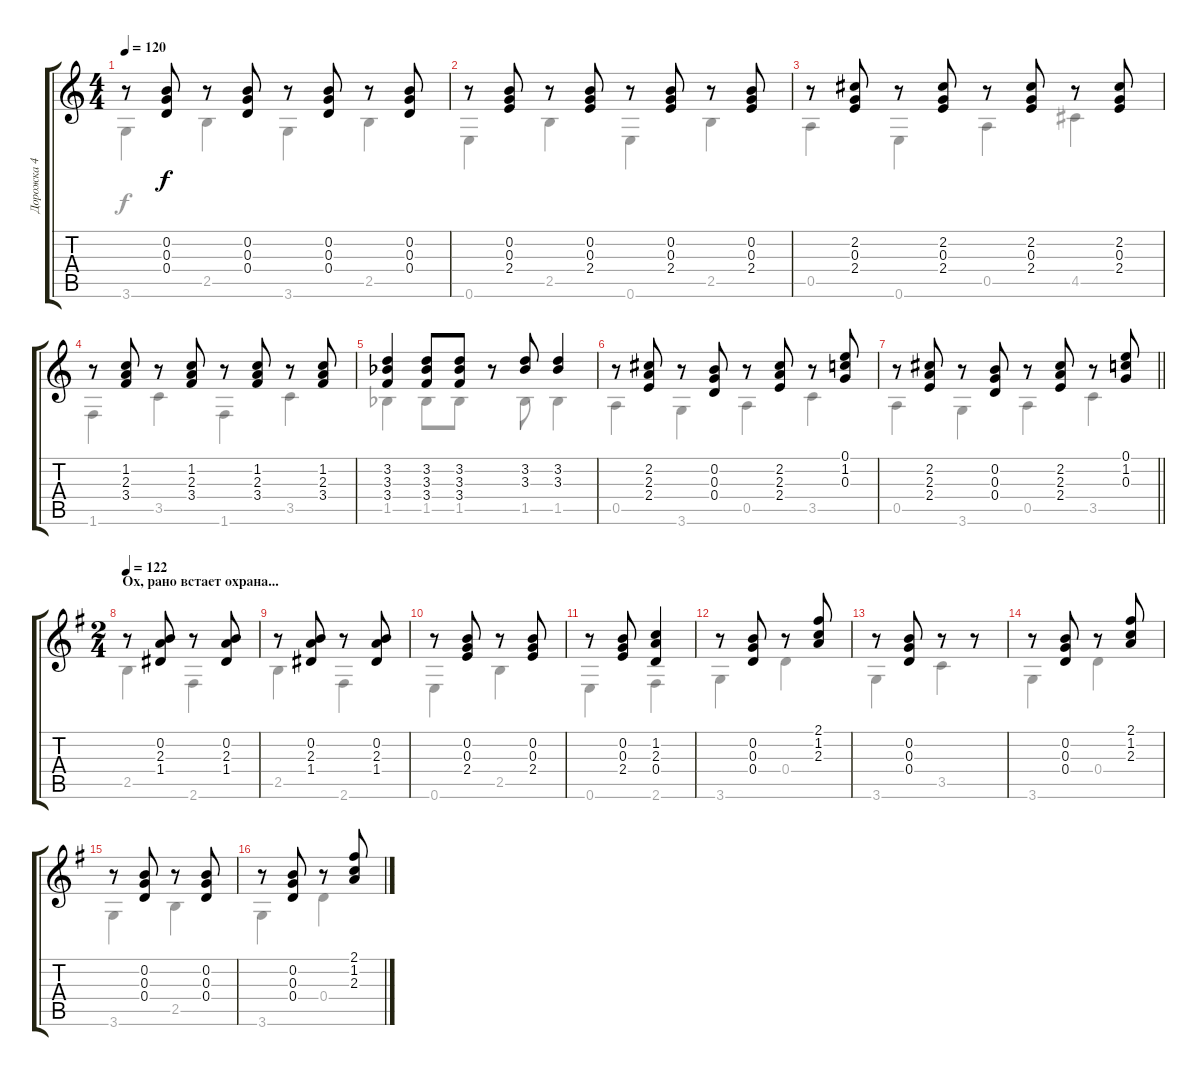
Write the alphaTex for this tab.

\track ("Дорожка 4" "Дорожка 4") {instrument acousticguitarnylon}
\staff {score tabs}
\tuning (E4 B3 G3 D3 A2 E2) {hide}
\voice
\ts (4 4)
\tempo 120
\clef g2
\ks c
r.8{dy f} (0.2 0.3 0.4).8 r.8 (0.2 0.3 0.4).8 r.8 (0.2 0.3 0.4).8 r.8 (0.2 0.3 0.4).8 |
r.8 (0.2 0.3 2.4).8 r.8 (0.2 0.3 2.4).8 r.8 (0.2 0.3 2.4).8 r.8 (0.2 0.3 2.4).8 |
r.8 (2.2 0.3 2.4).8 r.8 (2.2 0.3 2.4).8 r.8 (2.2 0.3 2.4).8 r.8 (2.2 0.3 2.4).8 |
r.8 (1.2 2.3 3.4).8 r.8 (1.2 2.3 3.4).8 r.8 (1.2 2.3 3.4).8 r.8 (1.2 2.3 3.4).8 |
(3.2 3.3{acc b} 3.4).4 (3.2 3.3{acc b} 3.4).8 (3.2 3.3{acc b} 3.4).8 r.8 (3.2 3.3{acc b}).8 (3.2 3.3{acc b}).4 |
r.8 (2.2 2.3 2.4).8 r.8 (0.2 0.3 0.4).8 r.8 (2.2 2.3 2.4).8 r.8 (0.1 1.2 0.3).8 |
\barLineRight lightlight
r.8 (2.2 2.3 2.4).8 r.8 (0.2 0.3 0.4).8 r.8 (2.2 2.3 2.4).8 r.8 (0.1 1.2 0.3).8 |
\ts (2 4)
\section ("" "Ох, рано встает охрана...")
\tempo 122
\ks g
r.8 (0.2 2.3 1.4).8 r.8 (0.2 2.3 1.4).8 |
r.8 (0.2 2.3 1.4).8 r.8 (0.2 2.3 1.4).8 |
r.8 (0.2 0.3 2.4).8 r.8 (0.2 0.3 2.4).8 |
r.8 (0.2 0.3 2.4).8 (1.2 2.3 0.4).4 |
r.8 (0.2 0.3 0.4).8 r.8 (2.1 1.2 2.3).8 |
r.8 (0.2 0.3 0.4).8 r.8 r.8 |
r.8 (0.2 0.3 0.4).8 r.8 (2.1 1.2 2.3).8 |
r.8 (0.2 0.3 0.4).8 r.8 (0.2 0.3 0.4).8 |
r.8 (0.2 0.3 0.4).8 r.8 (2.1 1.2 2.3).8
\voice
\clef g2
\ottava regular
\simile none
\ks c
3.6.4{dy f} 2.5.4 3.6.4 2.5.4 |
0.6.4 2.5.4 0.6.4 2.5.4 |
0.5.4 0.6.4 0.5.4 4.5.4 |
1.6.4 3.5.4 1.6.4 3.5.4 |
1.5{acc b}.4 1.5{acc b}.8 1.5{acc b}.8 r.8 1.5{acc b}.8 1.5{acc b}.4 |
0.5.4 3.6.4 0.5.4 3.5.4 |
\barLineRight lightlight
0.5.4 3.6.4 0.5.4 3.5.4 |
\ks g
2.5.4 2.6.4 |
2.5.4 2.6.4 |
0.6.4 2.5.4 |
0.6.4 2.6.4 |
3.6.4 0.4.4 |
3.6.4 3.5.4 |
3.6.4 0.4.4 |
3.6.4 2.5.4 |
3.6.4 0.4.4
